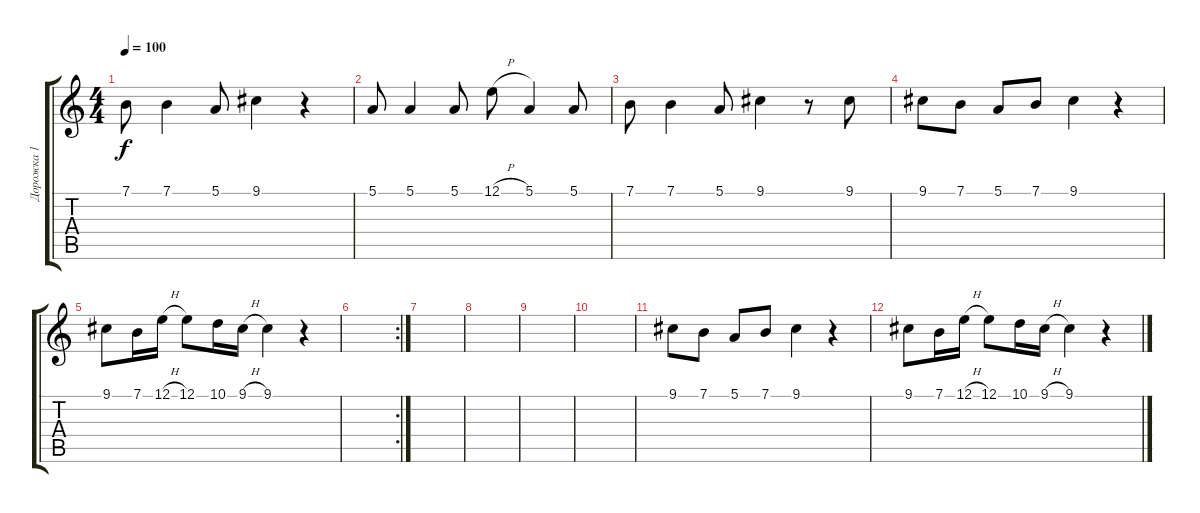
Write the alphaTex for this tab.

\track ("Дорожка 1" "Дорожка 1") {instrument acousticgrandpiano}
\staff {score tabs}
\tuning (E4 B3 G3 D3 A2 E2) {hide}
\ts (4 4)
\tempo 100
\clef g2
\ks c
7.1.8{dy f} 7.1.4 5.1.8 9.1.4 r.4 |
5.1.8 5.1.4 5.1.8 12.1{h}.8 5.1.4 5.1.8 |
7.1.8 7.1.4 5.1.8 9.1.4 r.8 9.1.8 |
9.1.8 7.1.8 5.1.8 7.1.8 9.1.4 r.4 |
9.1.8 7.1.16 12.1{h}.16 12.1.8 10.1.16 9.1{h}.16 9.1.4 r.4 |
\rc 2
|
|
|
|
|
9.1.8 7.1.8 5.1.8 7.1.8 9.1.4 r.4 |
9.1.8 7.1.16 12.1{h}.16 12.1.8 10.1.16 9.1{h}.16 9.1.4 r.4
